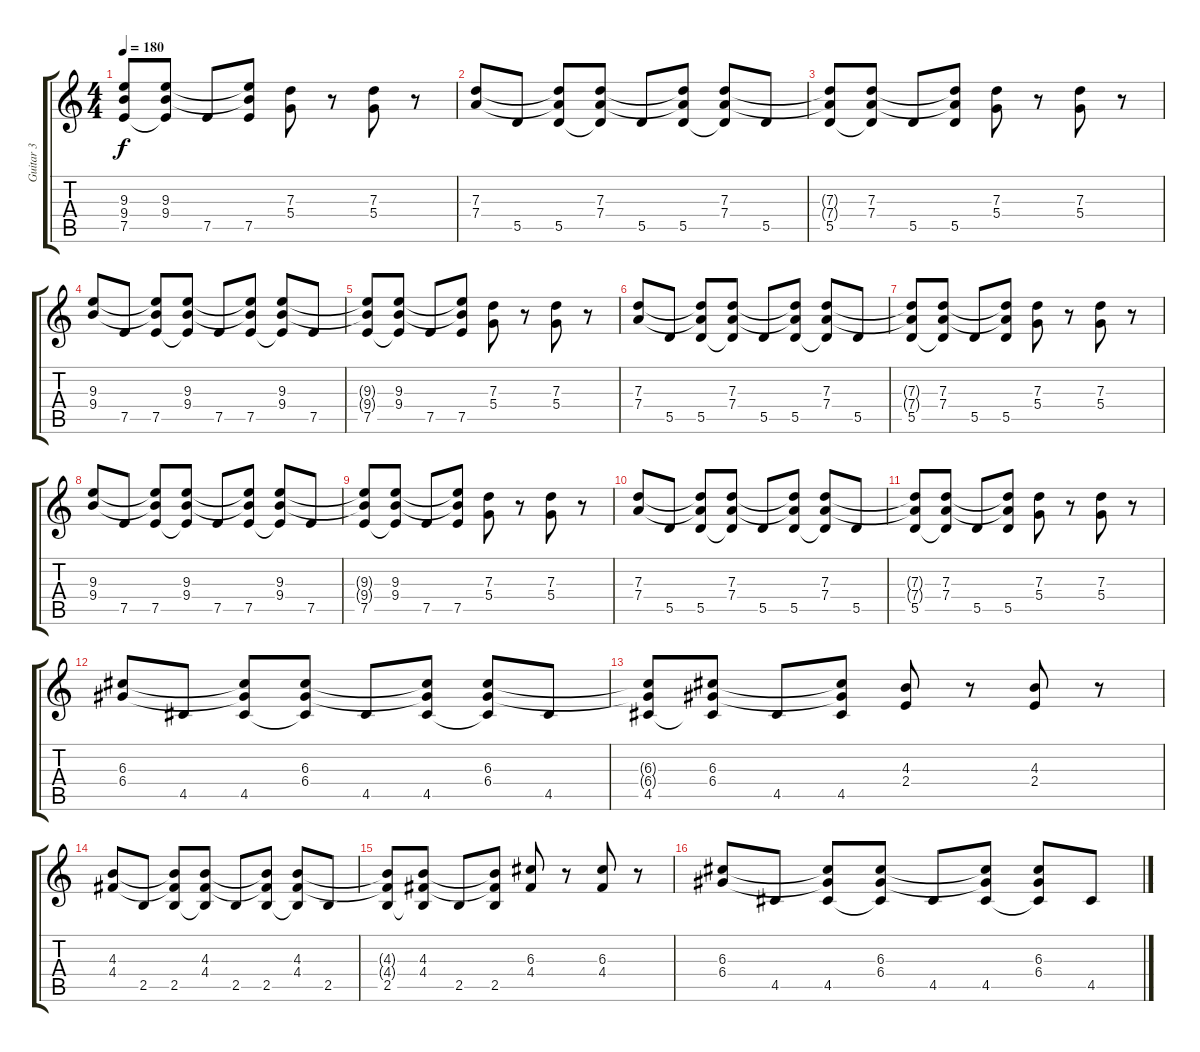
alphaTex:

\track ("Guitar 3" "Guitar 3") {instrument distortionguitar}
\staff {score tabs}
\tuning (E4 B3 G3 D3 A2 E2) {hide}
\ts (4 4)
\tempo 180
\clef g2
\ks c
(9.3{t} 9.4{t} 7.5).8{dy f} (9.3 9.4 7.5{t}).8 7.5.8 (9.3{t} 9.4{t} 7.5).8 (7.3 5.4).8 r.8 (7.3 5.4).8 r.8 |
(7.3 7.4).8 5.5.8 (7.3{t} 7.4{t} 5.5).8 (7.3 7.4 5.5{t}).8 5.5.8 (7.3{t} 7.4{t} 5.5).8 (7.3 7.4 5.5{t}).8 5.5.8 |
(7.3{t} 7.4{t} 5.5).8 (7.3 7.4 5.5{t}).8 5.5.8 (7.3{t} 7.4{t} 5.5).8 (7.3 5.4).8 r.8 (7.3 5.4).8 r.8 |
(9.3 9.4).8 7.5.8 (9.3{t} 9.4{t} 7.5).8 (9.3 9.4 7.5{t}).8 7.5.8 (9.3{t} 9.4{t} 7.5).8 (9.3 9.4 7.5{t}).8 7.5.8 |
(9.3{t} 9.4{t} 7.5).8 (9.3 9.4 7.5{t}).8 7.5.8 (9.3{t} 9.4{t} 7.5).8 (7.3 5.4).8 r.8 (7.3 5.4).8 r.8 |
(7.3 7.4).8 5.5.8 (7.3{t} 7.4{t} 5.5).8 (7.3 7.4 5.5{t}).8 5.5.8 (7.3{t} 7.4{t} 5.5).8 (7.3 7.4 5.5{t}).8 5.5.8 |
(7.3{t} 7.4{t} 5.5).8 (7.3 7.4 5.5{t}).8 5.5.8 (7.3{t} 7.4{t} 5.5).8 (7.3 5.4).8 r.8 (7.3 5.4).8 r.8 |
(9.3 9.4).8 7.5.8 (9.3{t} 9.4{t} 7.5).8 (9.3 9.4 7.5{t}).8 7.5.8 (9.3{t} 9.4{t} 7.5).8 (9.3 9.4 7.5{t}).8 7.5.8 |
(9.3{t} 9.4{t} 7.5).8 (9.3 9.4 7.5{t}).8 7.5.8 (9.3{t} 9.4{t} 7.5).8 (7.3 5.4).8 r.8 (7.3 5.4).8 r.8 |
(7.3 7.4).8 5.5.8 (7.3{t} 7.4{t} 5.5).8 (7.3 7.4 5.5{t}).8 5.5.8 (7.3{t} 7.4{t} 5.5).8 (7.3 7.4 5.5{t}).8 5.5.8 |
(7.3{t} 7.4{t} 5.5).8 (7.3 7.4 5.5{t}).8 5.5.8 (7.3{t} 7.4{t} 5.5).8 (7.3 5.4).8 r.8 (7.3 5.4).8 r.8 |
(6.3 6.4).8 4.5.8 (6.3{t} 6.4{t} 4.5).8 (6.3 6.4 4.5{t}).8 4.5.8 (6.3{t} 6.4{t} 4.5).8 (6.3 6.4 4.5{t}).8 4.5.8 |
(6.3{t} 6.4{t} 4.5).8 (6.3 6.4 4.5{t}).8 4.5.8 (6.3{t} 6.4{t} 4.5).8 (4.3 2.4).8 r.8 (4.3 2.4).8 r.8 |
(4.3 4.4).8 2.5.8 (4.3{t} 4.4{t} 2.5).8 (4.3 4.4 2.5{t}).8 2.5.8 (4.3{t} 4.4{t} 2.5).8 (4.3 4.4 2.5{t}).8 2.5.8 |
(4.3{t} 4.4{t} 2.5).8 (4.3 4.4 2.5{t}).8 2.5.8 (4.3{t} 4.4{t} 2.5).8 (6.3 4.4).8 r.8 (6.3 4.4).8 r.8 |
(6.3 6.4).8 4.5.8 (6.3{t} 6.4{t} 4.5).8 (6.3 6.4 4.5{t}).8 4.5.8 (6.3{t} 6.4{t} 4.5).8 (6.3 6.4 4.5{t}).8 4.5.8
